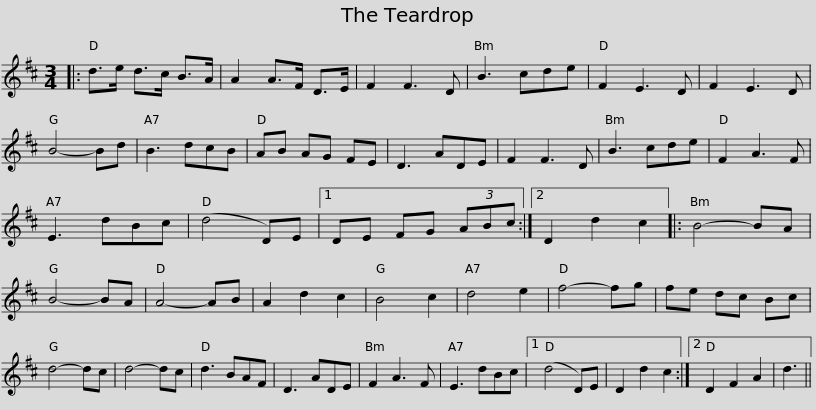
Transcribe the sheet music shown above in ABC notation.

X:1
L:1/8
M:3/4
I:linebreak $
K:D
V:1 treble
V:1
|: d>e d>c B>A | A2 A>F D>E | F2 F3 D | B3 cde | F2 E3 D | %5
 F2 E3 D | B4- Bd | B3 dcB |$ AB AG FE | D3 ADE | %10
 F2 F3 D | B3 cde | F2 A3 F | E3 dBc | (d4 D)E |1 %15
 DE FG (3ABc :|2 D2 d2 c2 |:$ B4- BA | B4- BA | A4- AB | %20
 A2 d2 c2 | B4 c2 | d4 e2 | f4- fg | fe dc Bc | %25
 d4- dc | d4- dc | d3 BAF |$ D3 ADE | F2 A3 F | %30
 E3 dBc |1 (d4 D)E | D2 d2 c2 :|2 D2 F2 A2 | d3 || %35
